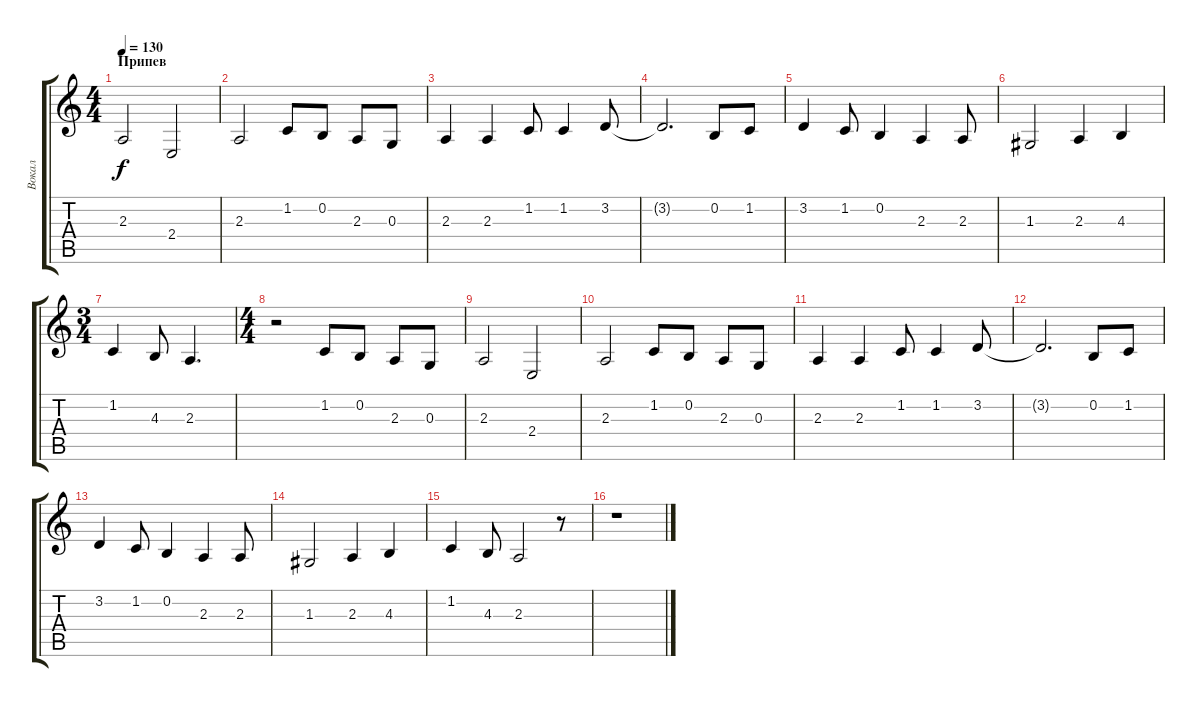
\track ("Вокал" "Вокал") {solo instrument clarinet}
\staff {score tabs}
\tuning (E4 B3 G3 D3 A2 E2) {hide}
\ts (4 4)
\section ("" "Припев")
\tempo 130
\clef g2
\ks c
2.3.2{dy f} 2.4.2 |
2.3.2 1.2.8 0.2.8 2.3.8 0.3.8 |
2.3.4 2.3.4 1.2.8 1.2.4 3.2.8 |
3.2{t}.2{d} 0.2.8 1.2.8 |
3.2.4 1.2.8 0.2.4 2.3.4 2.3.8 |
1.3.2 2.3.4 4.3.4 |
\ts (3 4)
1.2.4 4.3.8 2.3.4{d} |
\ts (4 4)
r.2 1.2.8 0.2.8 2.3.8 0.3.8 |
2.3.2 2.4.2 |
2.3.2 1.2.8 0.2.8 2.3.8 0.3.8 |
2.3.4 2.3.4 1.2.8 1.2.4 3.2.8 |
3.2{t}.2{d} 0.2.8 1.2.8 |
3.2.4 1.2.8 0.2.4 2.3.4 2.3.8 |
1.3.2 2.3.4 4.3.4 |
1.2.4 4.3.8 2.3.2 r.8 |
r.1
